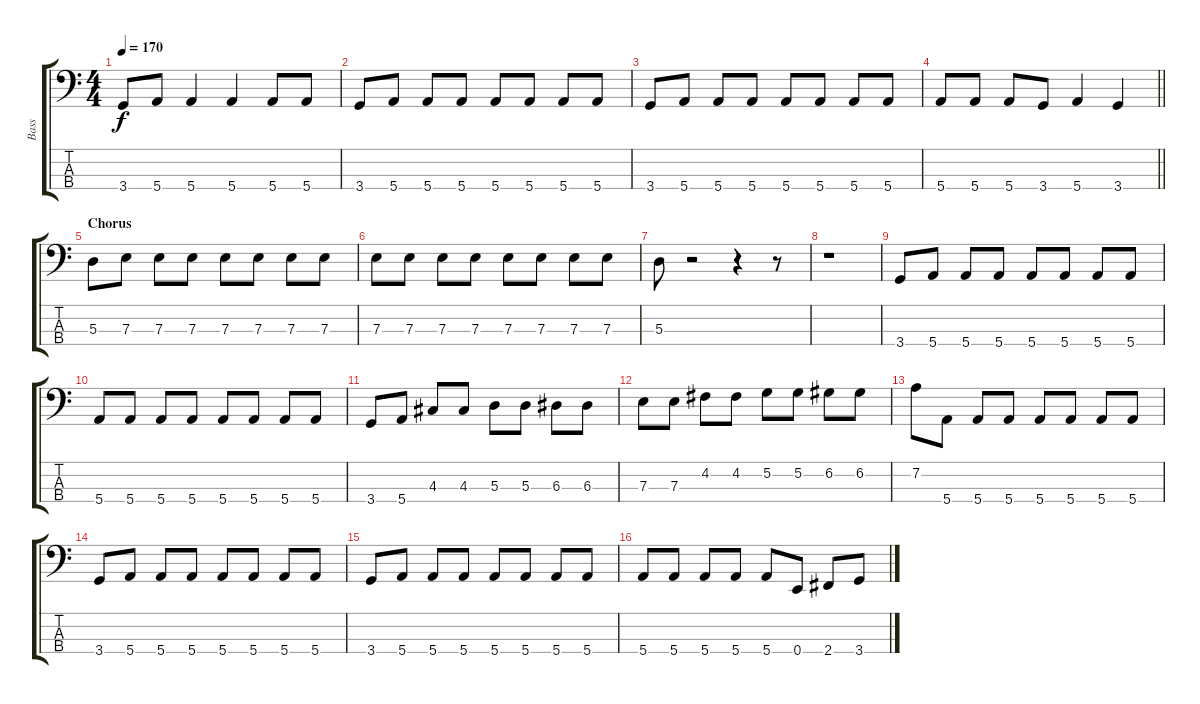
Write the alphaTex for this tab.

\track ("Bass" "Bass") {instrument electricbassfinger}
\staff {score tabs}
\tuning (G2 D2 A1 E1) {hide}
\ts (4 4)
\tempo 170
\clef f4
\ks c
3.4.8{dy f} 5.4.8 5.4.4 5.4.4 5.4.8 5.4.8 |
3.4.8 5.4.8 5.4.8 5.4.8 5.4.8 5.4.8 5.4.8 5.4.8 |
3.4.8 5.4.8 5.4.8 5.4.8 5.4.8 5.4.8 5.4.8 5.4.8 |
\barLineRight lightlight
5.4.8 5.4.8 5.4.8 3.4.8 5.4.4 3.4.4 |
\section ("" "Chorus")
5.3.8 7.3.8 7.3.8 7.3.8 7.3.8 7.3.8 7.3.8 7.3.8 |
7.3.8 7.3.8 7.3.8 7.3.8 7.3.8 7.3.8 7.3.8 7.3.8 |
5.3.8 r.2 r.4 r.8 |
r.1 |
3.4.8 5.4.8 5.4.8 5.4.8 5.4.8 5.4.8 5.4.8 5.4.8 |
5.4.8 5.4.8 5.4.8 5.4.8 5.4.8 5.4.8 5.4.8 5.4.8 |
3.4.8 5.4.8 4.3.8 4.3.8 5.3.8 5.3.8 6.3.8 6.3.8 |
7.3.8 7.3.8 4.2.8 4.2.8 5.2.8 5.2.8 6.2.8 6.2.8 |
7.2.8 5.4.8 5.4.8 5.4.8 5.4.8 5.4.8 5.4.8 5.4.8 |
3.4.8 5.4.8 5.4.8 5.4.8 5.4.8 5.4.8 5.4.8 5.4.8 |
3.4.8 5.4.8 5.4.8 5.4.8 5.4.8 5.4.8 5.4.8 5.4.8 |
5.4.8 5.4.8 5.4.8 5.4.8 5.4.8 0.4.8 2.4.8 3.4.8
